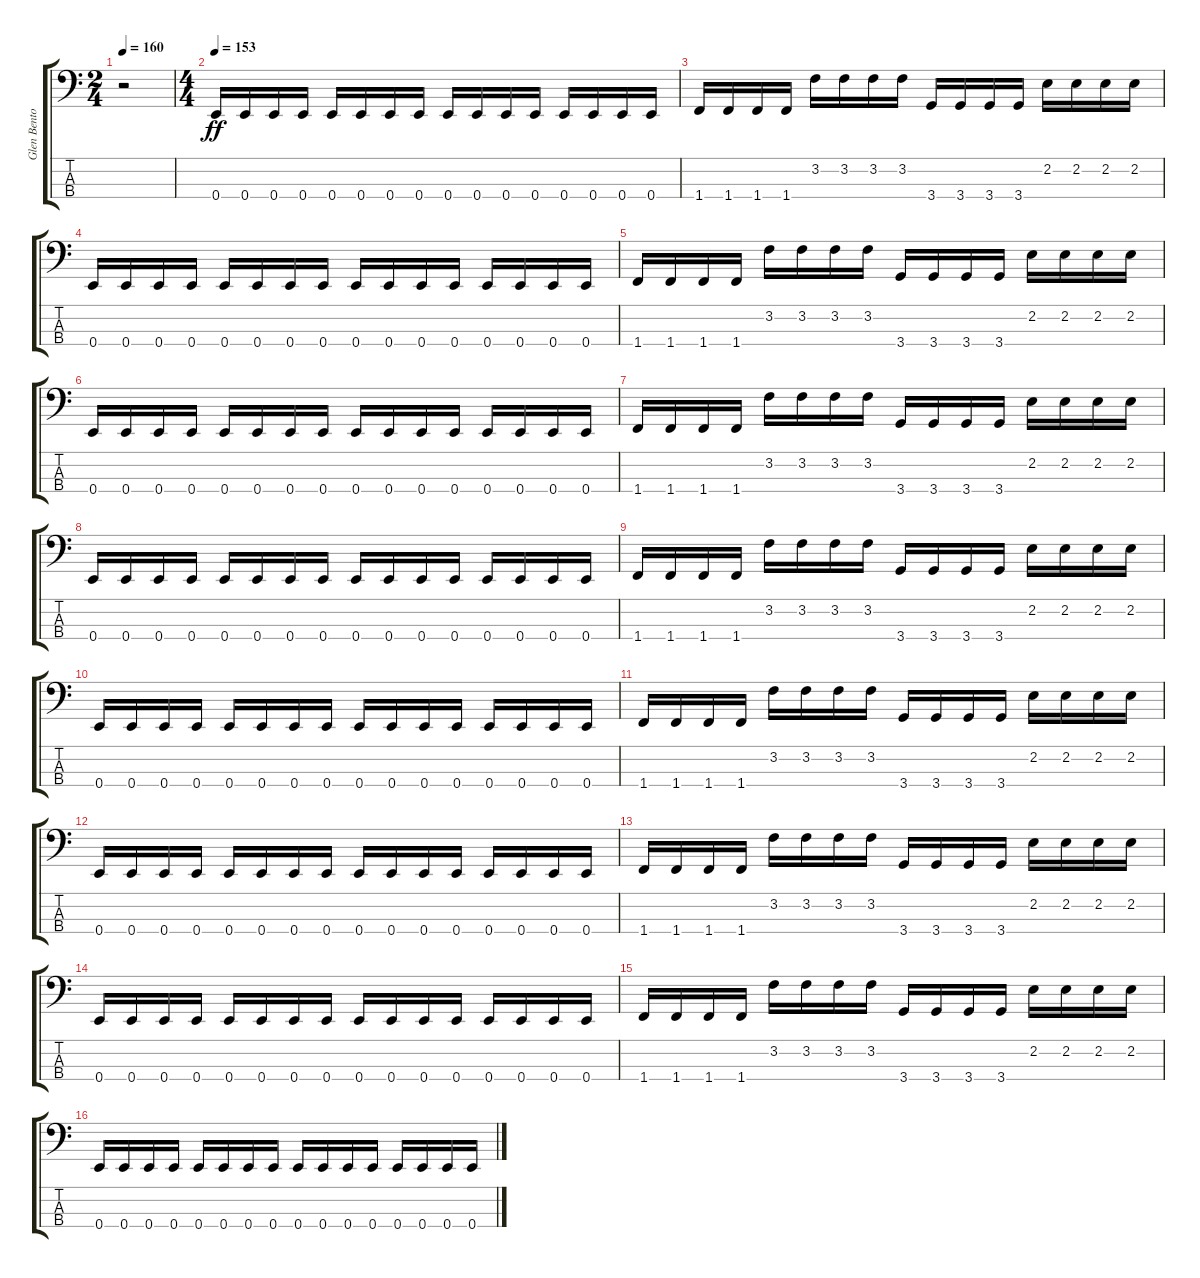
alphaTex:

\track ("Glen Benton" "Glen Bento") {instrument electricbasspick}
\staff {score tabs}
\tuning (G2 D2 A1 E1) {hide}
\ts (2 4)
\tempo 160
\clef f4
\ks c
r.2{dy ff} |
\ts (4 4)
\tempo 153
0.4.16 0.4.16 0.4.16 0.4.16 0.4.16 0.4.16 0.4.16 0.4.16 0.4.16 0.4.16 0.4.16 0.4.16 0.4.16 0.4.16 0.4.16 0.4.16 |
1.4.16 1.4.16 1.4.16 1.4.16 3.2.16 3.2.16 3.2.16 3.2.16 3.4.16 3.4.16 3.4.16 3.4.16 2.2.16 2.2.16 2.2.16 2.2.16 |
0.4.16 0.4.16 0.4.16 0.4.16 0.4.16 0.4.16 0.4.16 0.4.16 0.4.16 0.4.16 0.4.16 0.4.16 0.4.16 0.4.16 0.4.16 0.4.16 |
1.4.16 1.4.16 1.4.16 1.4.16 3.2.16 3.2.16 3.2.16 3.2.16 3.4.16 3.4.16 3.4.16 3.4.16 2.2.16 2.2.16 2.2.16 2.2.16 |
0.4.16 0.4.16 0.4.16 0.4.16 0.4.16 0.4.16 0.4.16 0.4.16 0.4.16 0.4.16 0.4.16 0.4.16 0.4.16 0.4.16 0.4.16 0.4.16 |
1.4.16 1.4.16 1.4.16 1.4.16 3.2.16 3.2.16 3.2.16 3.2.16 3.4.16 3.4.16 3.4.16 3.4.16 2.2.16 2.2.16 2.2.16 2.2.16 |
0.4.16 0.4.16 0.4.16 0.4.16 0.4.16 0.4.16 0.4.16 0.4.16 0.4.16 0.4.16 0.4.16 0.4.16 0.4.16 0.4.16 0.4.16 0.4.16 |
1.4.16 1.4.16 1.4.16 1.4.16 3.2.16 3.2.16 3.2.16 3.2.16 3.4.16 3.4.16 3.4.16 3.4.16 2.2.16 2.2.16 2.2.16 2.2.16 |
0.4.16 0.4.16 0.4.16 0.4.16 0.4.16 0.4.16 0.4.16 0.4.16 0.4.16 0.4.16 0.4.16 0.4.16 0.4.16 0.4.16 0.4.16 0.4.16 |
1.4.16 1.4.16 1.4.16 1.4.16 3.2.16 3.2.16 3.2.16 3.2.16 3.4.16 3.4.16 3.4.16 3.4.16 2.2.16 2.2.16 2.2.16 2.2.16 |
0.4.16 0.4.16 0.4.16 0.4.16 0.4.16 0.4.16 0.4.16 0.4.16 0.4.16 0.4.16 0.4.16 0.4.16 0.4.16 0.4.16 0.4.16 0.4.16 |
1.4.16 1.4.16 1.4.16 1.4.16 3.2.16 3.2.16 3.2.16 3.2.16 3.4.16 3.4.16 3.4.16 3.4.16 2.2.16 2.2.16 2.2.16 2.2.16 |
0.4.16 0.4.16 0.4.16 0.4.16 0.4.16 0.4.16 0.4.16 0.4.16 0.4.16 0.4.16 0.4.16 0.4.16 0.4.16 0.4.16 0.4.16 0.4.16 |
1.4.16 1.4.16 1.4.16 1.4.16 3.2.16 3.2.16 3.2.16 3.2.16 3.4.16 3.4.16 3.4.16 3.4.16 2.2.16 2.2.16 2.2.16 2.2.16 |
0.4.16 0.4.16 0.4.16 0.4.16 0.4.16 0.4.16 0.4.16 0.4.16 0.4.16 0.4.16 0.4.16 0.4.16 0.4.16 0.4.16 0.4.16 0.4.16
